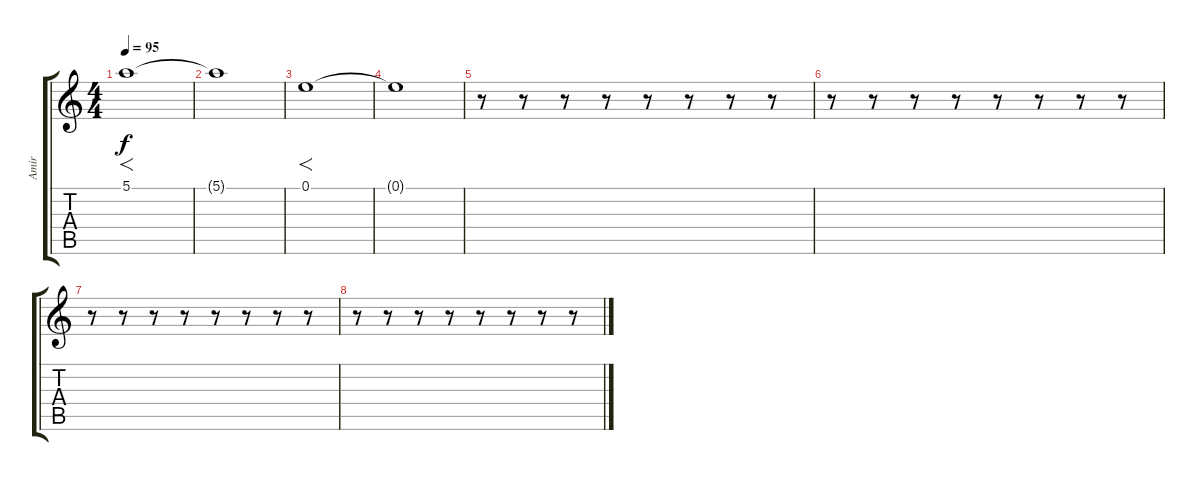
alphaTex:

\track ("Amir" "Amir") {instrument electricguitarclean}
\staff {score tabs}
\tuning (E4 B3 G3 D3 A2 E2) {hide}
\ts (4 4)
\tempo 95
\clef g2
\ks c
5.1.1{f dy f volume 6 instrument overdrivenguitar} |
5.1{t}.1 |
0.1.1{f} |
0.1{t}.1 |
r.8{instrument electricguitarclean} r.8 r.8 r.8 r.8 r.8 r.8 r.8 |
r.8 r.8 r.8 r.8 r.8 r.8 r.8 r.8 |
r.8 r.8 r.8 r.8 r.8 r.8 r.8 r.8 |
r.8 r.8 r.8 r.8 r.8 r.8 r.8 r.8
